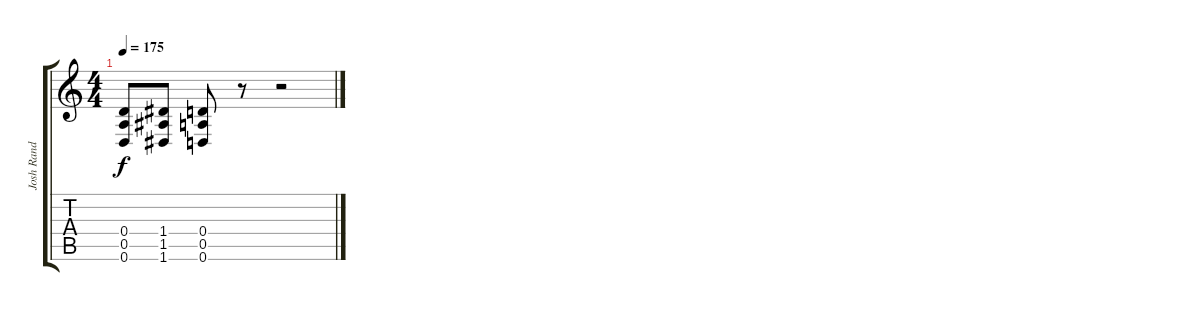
\track ("Josh Rand " "Josh Rand ") {instrument distortionguitar}
\staff {score tabs}
\tuning (E4 B3 G3 D3 A2 D2) {hide}
\ts (4 4)
\tempo 175
\clef g2
\ks c
(0.4 0.5 0.6).8{dy f} (1.4 1.5 1.6).8 (0.4 0.5 0.6).8 r.8 r.2
